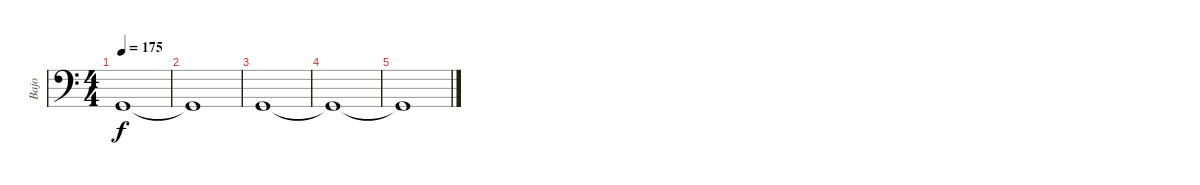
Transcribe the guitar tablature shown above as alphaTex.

\track ("Bajo" "Bajo") {instrument acousticbass}
\staff {score}
\tuning (G2 D2 A1 E1) {hide}
\ts (4 4)
\tempo 175
\clef f4
\ks c
3.4.1{dy f} |
3.4{t}.1 |
3.4.1 |
3.4{t}.1 |
3.4{t}.1
